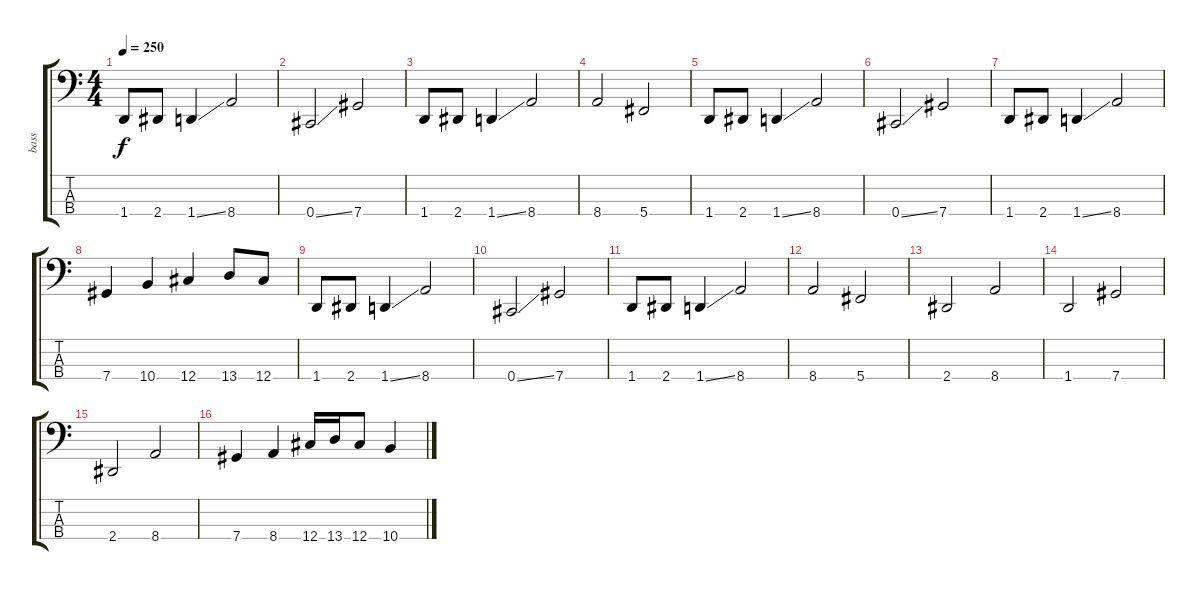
\track ("bass" "bass") {instrument electricbasspick}
\staff {score tabs}
\tuning (E2 B1 Gb1 Db1) {hide}
\ts (4 4)
\tempo 250
\clef f4
\ks c
1.4.8{dy f} 2.4.8 1.4{ss}.4 8.4.2 |
0.4{ss}.2 7.4.2 |
1.4.8 2.4.8 1.4{ss}.4 8.4.2 |
8.4.2 5.4.2 |
1.4.8 2.4.8 1.4{ss}.4 8.4.2 |
0.4{ss}.2 7.4.2 |
1.4.8 2.4.8 1.4{ss}.4 8.4.2 |
7.4.4 10.4.4 12.4.4 13.4.8 12.4.8 |
1.4.8 2.4.8 1.4{ss}.4 8.4.2 |
0.4{ss}.2 7.4.2 |
1.4.8 2.4.8 1.4{ss}.4 8.4.2 |
8.4.2 5.4.2 |
2.4.2 8.4.2 |
1.4.2 7.4.2 |
2.4.2 8.4.2 |
7.4.4 8.4.4 12.4.16 13.4.16 12.4.8 10.4.4
